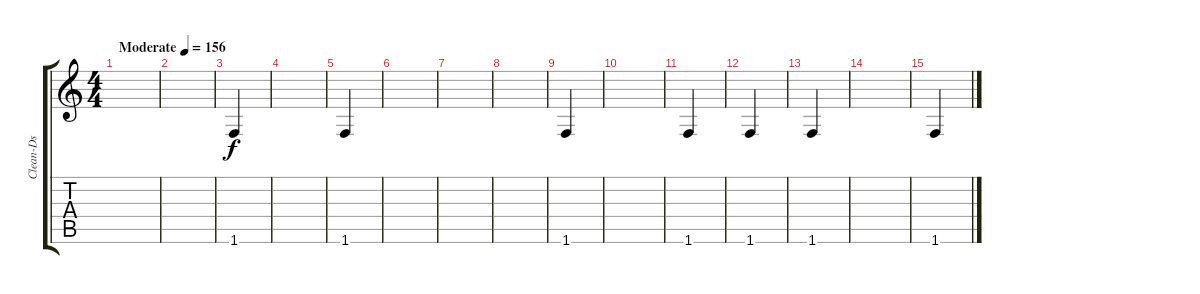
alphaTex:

\track ("Clean-Ds" "Clean-Ds") {instrument distortionguitar}
\staff {score tabs}
\tuning (E4 B3 G3 D3 A2 E2) {hide}
\ts (4 4)
\tempo (156 "Moderate")
\clef g2
\ks c
|
|
1.6.4 |
|
1.6.4 |
|
|
|
1.6.4 |
|
1.6.4 |
1.6.4 |
1.6.4 |
|
1.6.4
